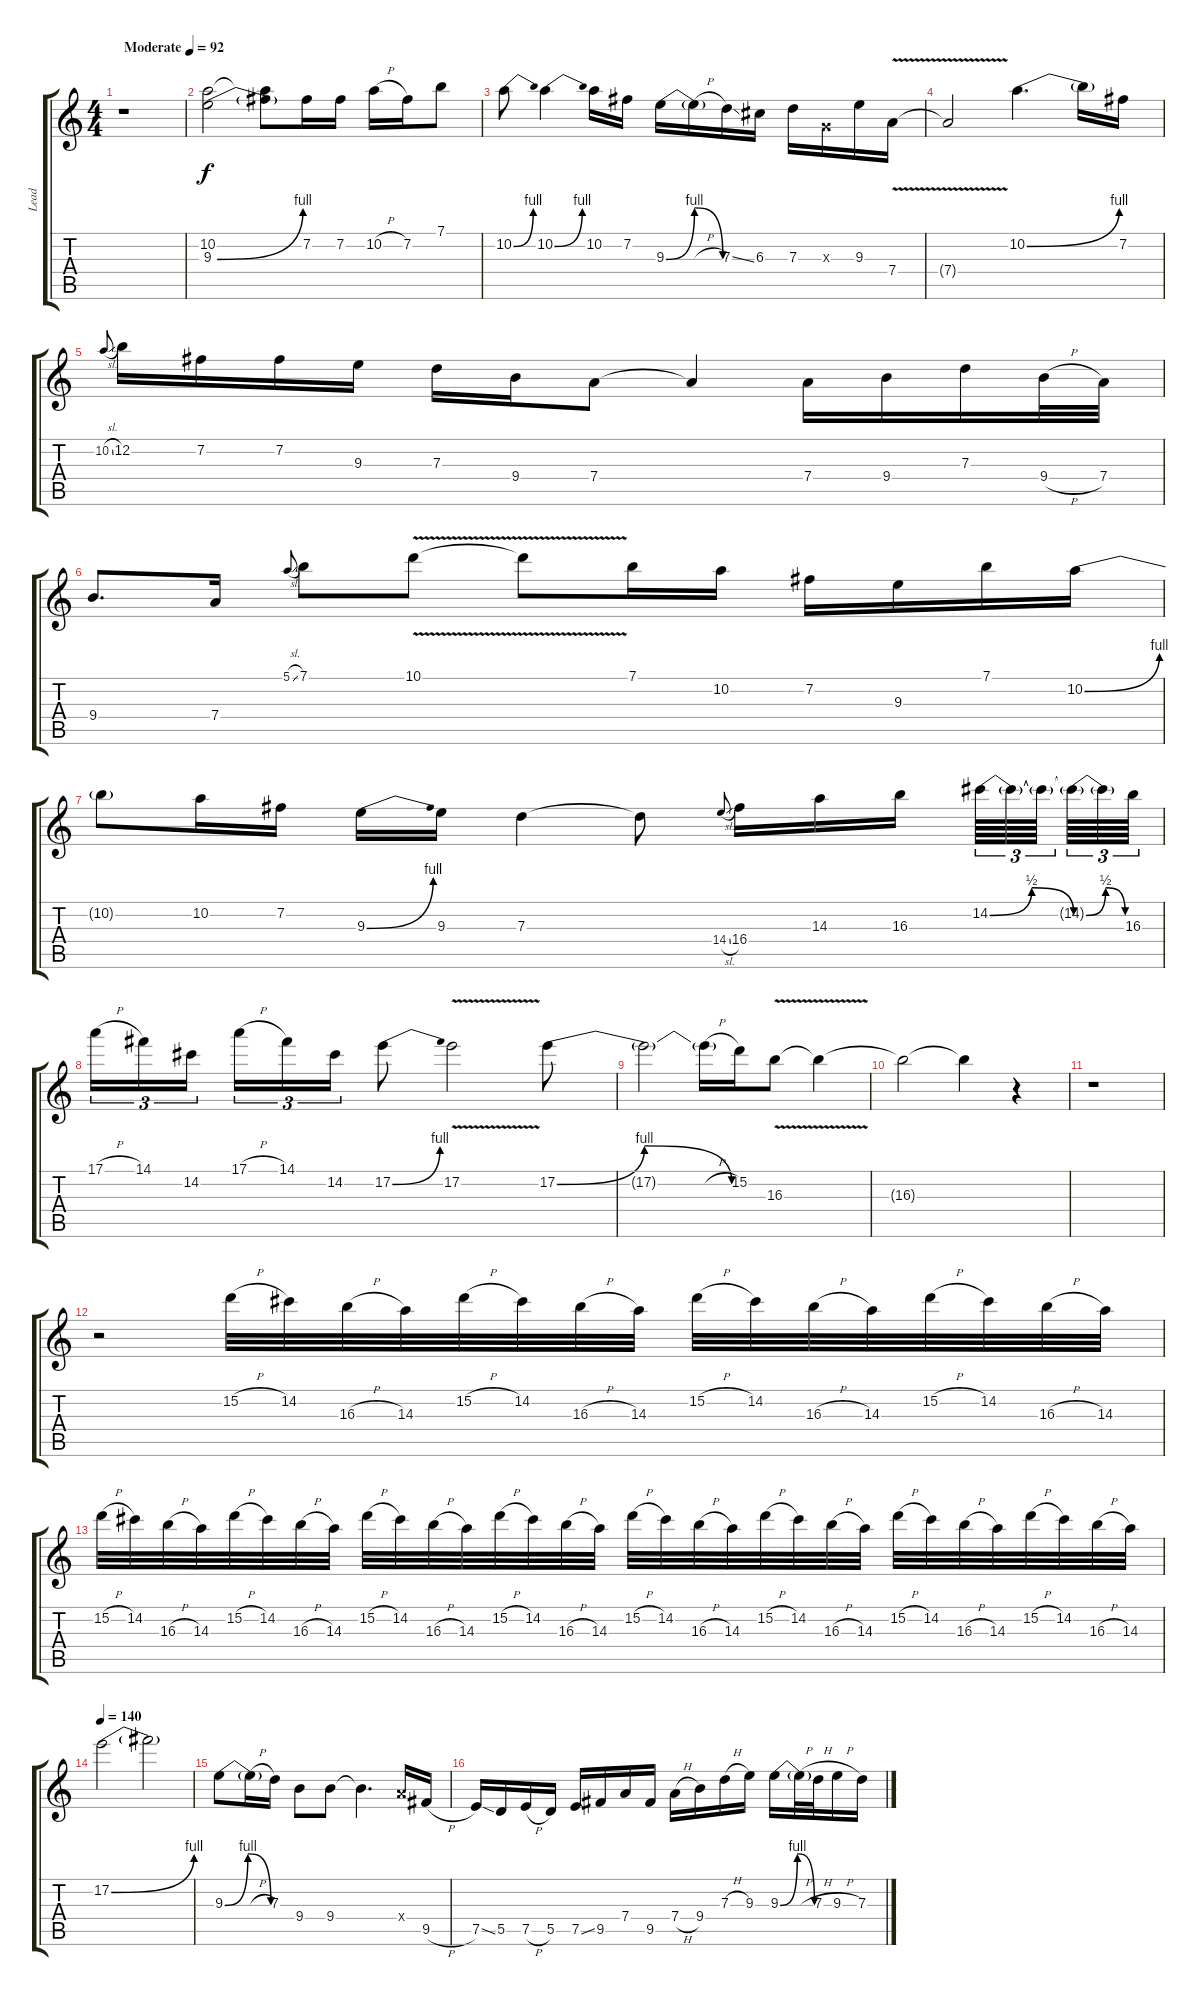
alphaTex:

\track ("Lead" "Lead") {instrument overdrivenguitar}
\staff {score tabs}
\tuning (E4 B3 G3 D3 A2 E2) {hide}
\ts (4 4)
\tempo (92 "Moderate")
\clef g2
\ks c
r.1{dy f instrument overdrivenguitar} |
(10.2 9.3{be (bend 0 0 60 4)}).2 (10.2{t} 9.3{t}).8 7.2.16 7.2.16 10.2{h}.16 7.2.16 7.1.8 |
10.2{be (bend 0 0 60 4)}.8 10.2{be (bend 0 0 60 4)}.4 10.2.16 7.2.16 9.3{be (bendrelease 0 0 15 4 30 4 60 0)}.16 9.3{h t}.16 7.3{ss}.16 6.3.16 7.3.16 0.3{x}.16 9.3.16 7.4{v}.16 |
7.4{t}.2 10.2{be (bend 0 0 60 4)}.4{d} 10.2{t}.16 7.2.16 |
10.2{sl}.8{gr onbeat} 12.2.16 7.2.16 7.2.16 9.3.16 7.3.16 9.4.16 7.4.8 7.4{t}.4 7.4.16 9.4.16 7.3.16 9.4{h}.32 7.4.32 |
9.4.8{d} 7.4.16 5.1{sl}.8{gr onbeat} 7.1.8 10.1{v}.8 10.1{t}.8 7.1.16 10.2.16 7.2.16 9.3.16 7.1.16 10.2{be (bend 0 0 60 4)}.16 |
10.2{t}.8 10.2.16 7.2.16 9.3{be (bend 0 0 60 4)}.16 9.3.16 7.3.4 7.3{t}.8 14.4{sl}.8{gr onbeat} 16.4.16 14.3.16 16.3.16 14.2{be (bendrelease 0 0 10 2 20 2 60 0)}.64{tu (3 2)} 14.2{t}.64{tu (3 2)} 14.2{t}.64{tu (3 2)} 14.2{be (bendrelease 0 0 10 2 20 2 60 0) t}.64{tu (3 2)} 14.2{t}.64{tu (3 2)} 16.3.64{tu (3 2)} |
17.1{h}.16{tu (3 2)} 14.1.16{tu (3 2)} 14.2.16{tu (3 2)} 17.1{h}.16{tu (3 2)} 14.1.16{tu (3 2)} 14.2.16{tu (3 2)} 17.2{be (bend 0 0 60 4)}.8 17.2{v}.2 17.2{be (bendrelease 0 0 15 4 45 4 60 0)}.8 |
17.2{t}.2 17.2{h t}.16 15.2.16 16.3{v}.8 16.3{t}.4 |
16.3{t}.2 16.3{t}.4 r.4 |
r.1 |
r.2 15.2{h}.32 14.2.32 16.3{h}.32 14.3.32 15.2{h}.32 14.2.32 16.3{h}.32 14.3.32 15.2{h}.32 14.2.32 16.3{h}.32 14.3.32 15.2{h}.32 14.2.32 16.3{h}.32 14.3.32 |
15.2{h}.32 14.2.32 16.3{h}.32 14.3.32 15.2{h}.32 14.2.32 16.3{h}.32 14.3.32 15.2{h}.32 14.2.32 16.3{h}.32 14.3.32 15.2{h}.32 14.2.32 16.3{h}.32 14.3.32 15.2{h}.32 14.2.32 16.3{h}.32 14.3.32 15.2{h}.32 14.2.32 16.3{h}.32 14.3.32 15.2{h}.32 14.2.32 16.3{h}.32 14.3.32 15.2{h}.32 14.2.32 16.3{h}.32 14.3.32 |
\tempo 140
17.2{be (bend 0 0 60 4)}.2 17.2{t}.2 |
9.3{be (bendrelease 0 0 10 4 30 4 60 0)}.8 9.3{h t}.16 7.3.16 9.4.8 9.4.8 9.4{t}.4{d} 7.4{x}.16 9.5{h}.16 |
7.5{ss}.16 5.5.16 7.5{h}.16 5.5.16 7.5{ss}.16 9.5.16 7.4.16 9.5.16 7.4{h}.16 9.4.16 7.3{h}.16 9.3.16 9.3{be (bendrelease 0 0 10 4 20 4 60 0)}.16 9.3{h t}.32 7.3{h}.32 9.3{h}.16 7.3.16
